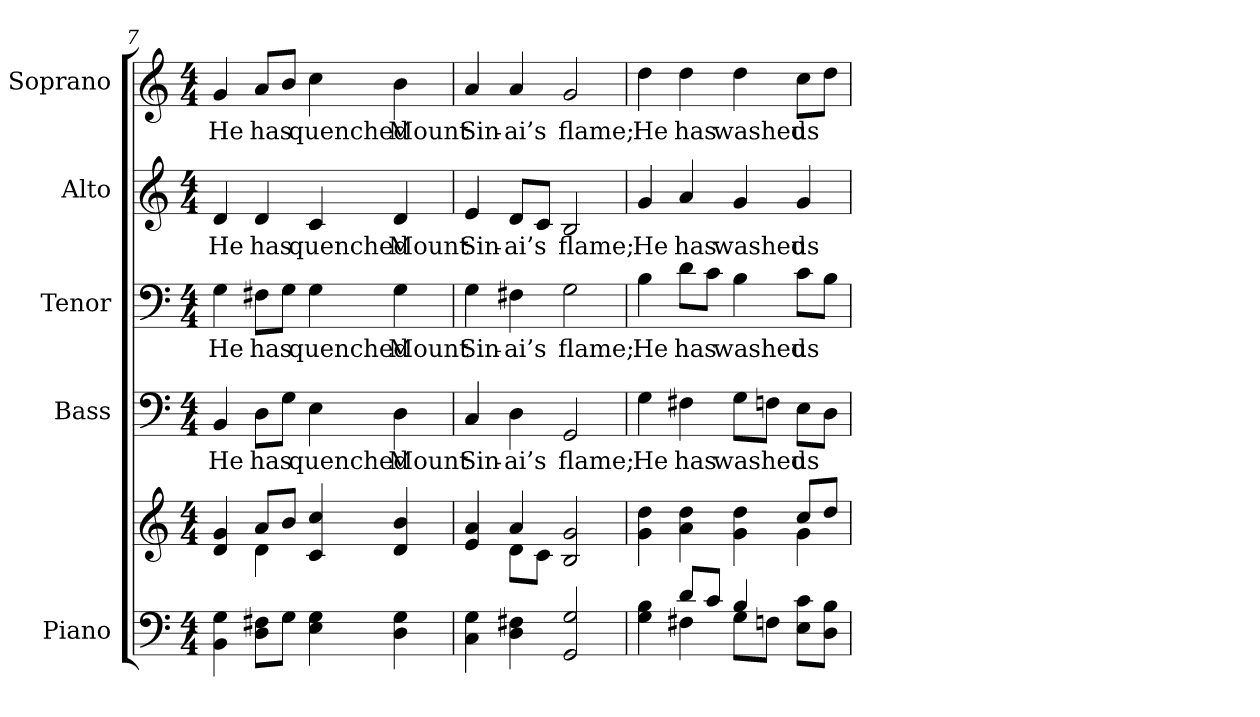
**kern	**kern	**kern	**text	**kern	**text	**kern	**text	**kern	**text
*part5	*part5	*part4	*part4	*part3	*part3	*part2	*part2	*part1	*part1
*staff6	*staff5	*staff4	*staff4	*staff3	*staff3	*staff2	*staff2	*staff1	*staff1
*I"Piano	*	*I"Bass	*	*I"Tenor	*	*I"Alto	*	*I"Soprano	*
*I'Pno.	*	*I'B.	*	*I'T.	*	*I'A.	*	*I'S.	*
!!LO:PB:g=z
*clefF4	*clefG2	*clefF4	*	*clefF4	*	*clefG2	*	*clefG2	*
*k[]	*k[]	*k[]	*	*k[]	*	*k[]	*	*k[]	*
*C:	*C:	*C:	*	*C:	*	*C:	*	*C:	*
*M4/4	*M4/4	*M4/4	*	*M4/4	*	*M4/4	*	*M4/4	*
=7	=7	=7	=7	=7	=7	=7	=7	=7	=7
*	*^	*	*	*	*	*	*	*	*
!	!	!	!	!LO:LY:b:color=#000000	!	!	!	!	!	!
!	!	!	!	!	!	!LO:LY:b:color=#000000	!	!	!	!
!	!	!	!	!	!	!	!	!LO:LY:b:color=#000000	!	!
!	!	!	!	!	!	!	!	!	!	!LO:LY:b:color=#000000
4BBi\ 4Gi	4di/ 4gi	4ryy	4BBi/	He	4Gi\	He	4di/	He	4gi/	He
!	!	!	!	!LO:LY:b:color=#000000	!	!	!	!	!	!
!	!	!	!	!	!	!LO:LY:b:color=#000000	!	!	!	!
!	!	!	!	!	!	!	!	!LO:LY:b:color=#000000	!	!
!	!	!	!	!	!	!	!	!	!	!LO:LY:b:color=#000000
8Di\ 8F#XiL	8ai/L	4di\	8Di\L	has	8F#Xi\L	has	4di/	has	8ai/L	has
8Gi\J	8bi/J	.	8Gi\J	.	8Gi\J	.	.	.	8bi/J	.
!	!	!	!	!LO:LY:b:color=#000000	!	!	!	!	!	!
!	!	!	!	!	!	!LO:LY:b:color=#000000	!	!	!	!
!	!	!	!	!	!	!	!	!LO:LY:b:color=#000000	!	!
!	!	!	!	!	!	!	!	!	!	!LO:LY:b:color=#000000
4Ei\ 4Gi	4ci/ 4cci	2ryy	4Ei\	quenched	4Gi\	quenched	4ci/	quenched	4cci\	quenched
!	!	!	!	!LO:LY:b:color=#000000	!	!	!	!	!	!
!	!	!	!	!	!	!LO:LY:b:color=#000000	!	!	!	!
!	!	!	!	!	!	!	!	!LO:LY:b:color=#000000	!	!
!	!	!	!	!	!	!	!	!	!	!LO:LY:b:color=#000000
4Di\ 4Gi	4di/ 4bi	.	4Di\	Mount	4Gi\	Mount	4di/	Mount	4bi\	Mount
=8	=8	=8	=8	=8	=8	=8	=8	=8	=8	=8
!	!	!	!	!LO:LY:b:color=#000000	!	!	!	!	!	!
!	!	!	!	!	!	!LO:LY:b:color=#000000	!	!	!	!
!	!	!	!	!	!	!	!	!LO:LY:b:color=#000000	!	!
!	!	!	!	!	!	!	!	!	!	!LO:LY:b:color=#000000
4Ci\ 4Gi	4ei/ 4ai	4ryy	4Ci/	Sin-	4Gi\	Sin-	4ei/	Sin-	4ai/	Sin-
!	!	!	!	!LO:LY:b:color=#000000	!	!	!	!	!	!
!	!	!	!	!	!	!LO:LY:b:color=#000000	!	!	!	!
!	!	!	!	!	!	!	!	!LO:LY:b:color=#000000	!	!
!	!	!	!	!	!	!	!	!	!	!LO:LY:b:color=#000000
4Di\ 4F#Xi	4ai/	8di\L	4Di\	-ai’s	4F#Xi\	-ai’s	8di/L	-ai’s	4ai/	-ai’s
.	.	8ci\J	.	.	.	.	8ci/J	.	.	.
!	!	!	!	!LO:LY:b:color=#000000	!	!	!	!	!	!
!	!	!	!	!	!	!LO:LY:b:color=#000000	!	!	!	!
!	!	!	!	!	!	!	!	!LO:LY:b:color=#000000	!	!
!	!	!	!	!	!	!	!	!	!	!LO:LY:b:color=#000000
2GGi/ 2Gi	2Bi/ 2gi	2ryy	2GGi/	flame;	2Gi\	flame;	2Bi/	flame;	2gi/	flame;
!!LO:PB:g=z
=9	=9	=9	=9	=9	=9	=9	=9	=9	=9	=9
*^	*	*	*	*	*	*	*	*	*	*
!	!	!	!	!	!LO:LY:b:color=#000000	!	!	!	!	!	!
!	!	!	!	!	!	!	!LO:LY:b:color=#000000	!	!	!	!
!	!	!	!	!	!	!	!	!	!LO:LY:b:color=#000000	!	!
!	!	!	!	!	!	!	!	!	!	!	!LO:LY:b:color=#000000
4Gi\ 4Bi	4ryy	4gi\ 4ddi	2ryy	4Gi\	He	4Bi\	He	4gi/	He	4ddi\	He
!	!	!	!	!	!LO:LY:b:color=#000000	!	!	!	!	!	!
!	!	!	!	!	!	!	!LO:LY:b:color=#000000	!	!	!	!
!	!	!	!	!	!	!	!	!	!LO:LY:b:color=#000000	!	!
!	!	!	!	!	!	!	!	!	!	!	!LO:LY:b:color=#000000
8di/L	4F#Xi\	4ai\ 4ddi	.	4F#Xi\	has	8di\L	has	4ai/	has	4ddi\	has
8ci/J	.	.	.	.	.	8ci\J	.	.	.	.	.
!	!	!	!	!	!LO:LY:b:color=#000000	!	!	!	!	!	!
!	!	!	!	!	!	!	!LO:LY:b:color=#000000	!	!	!	!
!	!	!	!	!	!	!	!	!	!LO:LY:b:color=#000000	!	!
!	!	!	!	!	!	!	!	!	!	!	!LO:LY:b:color=#000000
4Bi/	8Gi\L	4gi\ 4ddi	4ryy	8Gi\L	washed	4Bi\	washed	4gi/	washed	4ddi\	washed
.	8Fni\J	.	.	8Fni\J	.	.	.	.	.	.	.
!	!	!	!	!	!LO:LY:b:color=#000000	!	!	!	!	!	!
!	!	!	!	!	!	!	!LO:LY:b:color=#000000	!	!	!	!
!	!	!	!	!	!	!	!	!	!LO:LY:b:color=#000000	!	!
!	!	!	!	!	!	!	!	!	!	!	!LO:LY:b:color=#000000
8Ei\ 8ciL	4ryy	8cci/L	4gi\	8Ei\L	us	8ci\L	us	4gi/	us	8cci\L	us
8Di\ 8BiJ	.	8ddi/J	.	8Di\J	.	8Bi\J	.	.	.	8ddi\J	.
*v	*v	*	*	*	*	*	*	*	*	*	*
*	*v	*v	*	*	*	*	*	*	*	*
=	=	=	=	=	=	=	=	=	=
*-	*-	*-	*-	*-	*-	*-	*-	*-	*-
